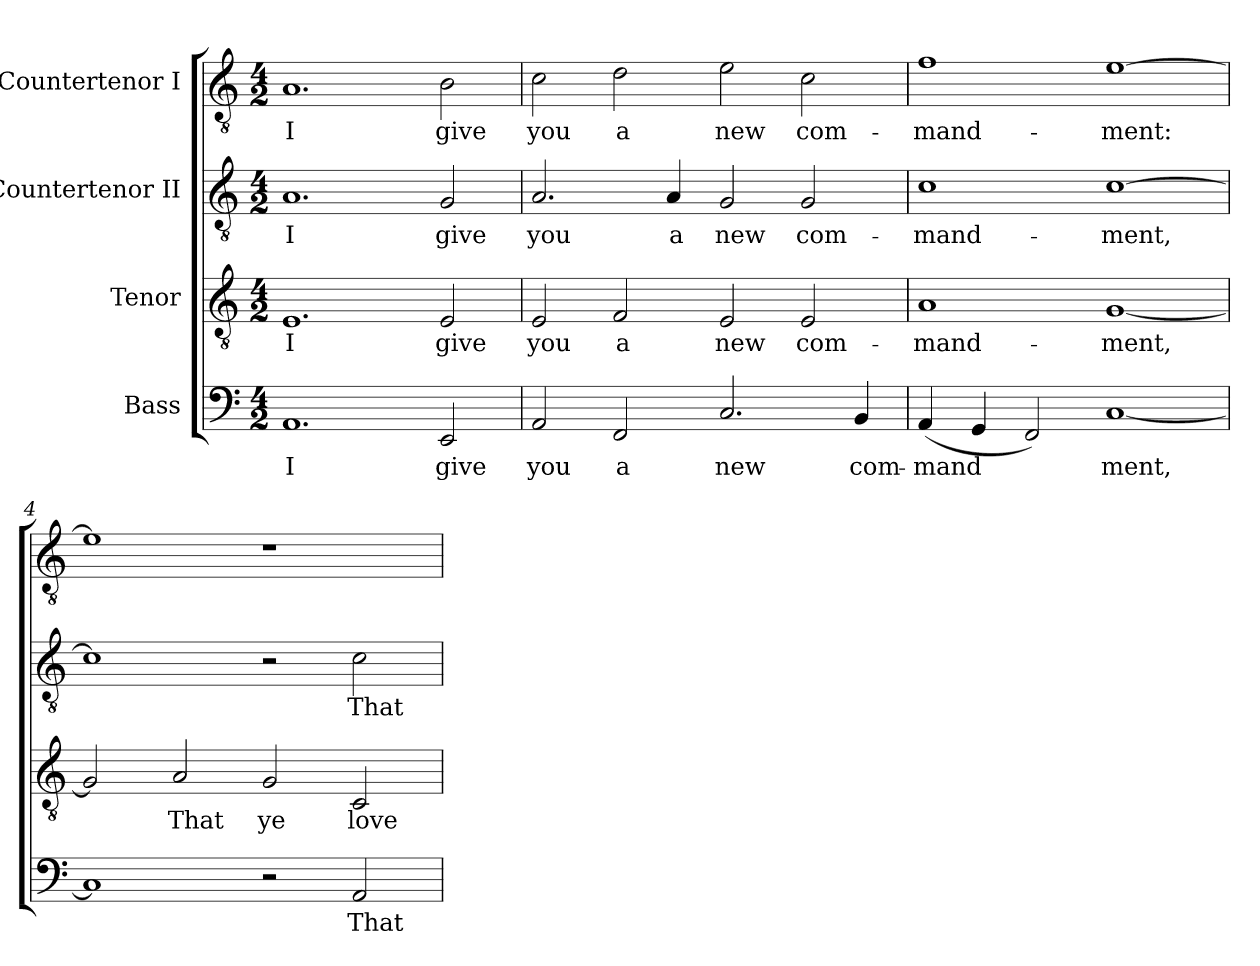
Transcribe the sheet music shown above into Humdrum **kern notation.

**kern	**text	**kern	**text	**kern	**text	**kern	**text
*part4	*part4	*part3	*part3	*part2	*part2	*part1	*part1
*staff4	*staff4	*staff3	*staff3	*staff2	*staff2	*staff1	*staff1
*I"Bass	*	*I"Tenor	*	*I"Countertenor II	*	*I"Countertenor I	*
!!LO:PB:g=z
*stria5	*	*stria5	*	*stria5	*	*stria5	*
*clefF4	*	*clefGv2	*	*clefGv2	*	*clefGv2	*
*M4/2	*	*M4/2	*	*M4/2	*	*M4/2	*
=1	=1	=1	=1	=1	=1	=1	=1
!	!LO:LY:b:rj	!	!LO:LY:b:rj	!	!LO:LY:b:rj	!	!LO:LY:b:rj
1.AA	I	1.E	I	1.A	I	1.A	I
!	!LO:LY:b:cj	!	!LO:LY:b:cj	!	!LO:LY:b:cj	!	!LO:LY:b:cj
2EE/	give	2E/	give	2G/	give	2B\	give
=2	=2	=2	=2	=2	=2	=2	=2
!	!LO:LY:b:cj	!	!LO:LY:b:cj	!	!LO:LY:b:cj	!	!LO:LY:b:cj
2AA/	you	2E/	you	2.A/	you	2c\	you
!	!LO:LY:b:cj	!	!LO:LY:b:cj	!	!	!	!LO:LY:b:cj
2FF/	a	2F/	a	.	.	2d\	a
!	!	!	!	!	!LO:LY:b:cj	!	!
.	.	.	.	4A/	a	.	.
!	!LO:LY:b:cj	!	!LO:LY:b:cj	!	!LO:LY:b:cj	!	!LO:LY:b:cj
2.C/	new	2E/	new	2G/	new	2e\	new
!	!	!	!LO:LY:b:cj	!	!LO:LY:b:cj	!	!LO:LY:b:cj
.	.	2E/	com-	2G/	com-	2c\	com-
!	!LO:LY:b:cj	!	!	!	!	!	!
4BB/	com-	.	.	.	.	.	.
=3	=3	=3	=3	=3	=3	=3	=3
!	!LO:LY:b	!	!LO:LY:b:cj	!	!LO:LY:b:cj	!	!LO:LY:b:cj
(<4AA/	-mand	1A	-mand-	1c	-mand-	1f	-mand-
4GG/	.	.	.	.	.	.	.
2FF/)	.	.	.	.	.	.	.
!	!LO:LY:b	!	!LO:LY:b:cj	!	!LO:LY:b	!	!LO:LY:b
[<1C	ment,	[<1G	-ment,	[>1c	-ment,	[>1e	-ment:
=4	=4	=4	=4	=4	=4	=4	=4
1C]	.	2G/]	.	1c]	.	1e]	.
!	!	!	!LO:LY:b:cj	!	!	!	!
.	.	2A/	That	.	.	.	.
!	!	!	!LO:LY:b:cj	!	!	!	!
2r	.	2G/	ye	2r	.	1r	.
!	!LO:LY:b:cj	!	!LO:LY:b:cj	!	!LO:LY:b:cj	!	!
2AA/	That	2C/	love	2c\	That	.	.
=	=	=	=	=	=	=	=
*-	*-	*-	*-	*-	*-	*-	*-
